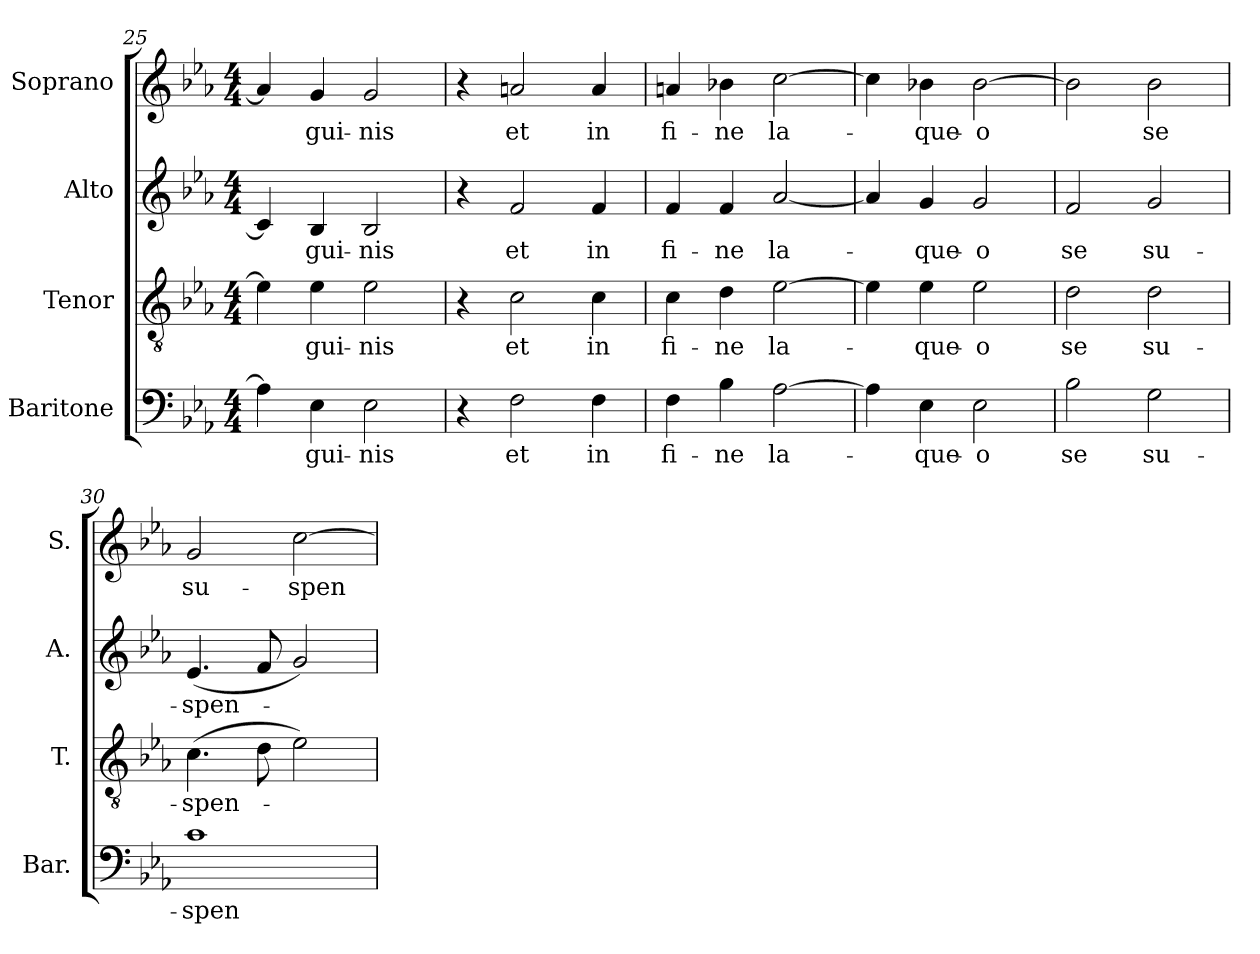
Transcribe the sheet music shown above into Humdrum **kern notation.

**kern	**text	**kern	**text	**kern	**text	**kern	**text
*part4	*part4	*part3	*part3	*part2	*part2	*part1	*part1
*staff4	*staff4	*staff3	*staff3	*staff2	*staff2	*staff1	*staff1
*I"Baritone	*	*I"Tenor	*	*I"Alto	*	*I"Soprano	*
*I'Bar.	*	*I'T.	*	*I'A.	*	*I'S.	*
*clefF4	*	*clefGv2	*	*clefG2	*	*clefG2	*
*	*	*ITrd7c12	*	*	*	*	*
*k[b-e-a-]	*	*k[b-e-a-]	*	*k[b-e-a-]	*	*k[b-e-a-]	*
*E-:	*	*E-:	*	*E-:	*	*E-:	*
*M4/4	*	*M4/4	*	*M4/4	*	*M4/4	*
=25	=25	=25	=25	=25	=25	=25	=25
4A-i\]	.	4E-i\]	.	4ci/]	.	4a-i/]	.
!	!LO:LY:b:color=#000000	!	!	!	!	!	!
!	!	!	!LO:LY:b:color=#000000	!	!	!	!
!	!	!	!	!	!LO:LY:b:color=#000000	!	!
!	!	!	!	!	!	!	!LO:LY:b:color=#000000
4E-i\	-gui-	4E-i\	-gui-	4B-i/	-gui-	4gi/	-gui-
!	!LO:LY:b:color=#000000	!	!	!	!	!	!
!	!	!	!LO:LY:b:color=#000000	!	!	!	!
!	!	!	!	!	!LO:LY:b:color=#000000	!	!
!	!	!	!	!	!	!	!LO:LY:b:color=#000000
2E-i\	-nis	2E-i\	-nis	2B-i/	-nis	2gi/	-nis
=26	=26	=26	=26	=26	=26	=26	=26
4r	.	4r	.	4r	.	4r	.
!	!LO:LY:b:color=#000000	!	!	!	!	!	!
!	!	!	!LO:LY:b:color=#000000	!	!	!	!
!	!	!	!	!	!LO:LY:b:color=#000000	!	!
!	!	!	!	!	!	!	!LO:LY:b:color=#000000
2Fi\	et	2Ci\	et	2fi/	et	2ani/	et
!	!LO:LY:b:color=#000000	!	!	!	!	!	!
!	!	!	!LO:LY:b:color=#000000	!	!	!	!
!	!	!	!	!	!LO:LY:b:color=#000000	!	!
!	!	!	!	!	!	!	!LO:LY:b:color=#000000
4Fi\	in	4Ci\	in	4fi/	in	4ai/	in
=27	=27	=27	=27	=27	=27	=27	=27
!	!LO:LY:b:color=#000000	!	!	!	!	!	!
!	!	!	!LO:LY:b:color=#000000	!	!	!	!
!	!	!	!	!	!LO:LY:b:color=#000000	!	!
!	!	!	!	!	!	!	!LO:LY:b:color=#000000
4Fi\	fi-	4Ci\	fi-	4fi/	fi-	4ani/	fi-
!	!LO:LY:b:color=#000000	!	!	!	!	!	!
!	!	!	!LO:LY:b:color=#000000	!	!	!	!
!	!	!	!	!	!LO:LY:b:color=#000000	!	!
!	!	!	!	!	!	!	!LO:LY:b:color=#000000
4B-i\	-ne	4Di\	-ne	4fi/	-ne	4b-Xi\	-ne
!	!LO:LY:b:color=#000000	!	!	!	!	!	!
!	!	!	!LO:LY:b:color=#000000	!	!	!	!
!	!	!	!	!	!LO:LY:b:color=#000000	!	!
!	!	!	!	!	!	!	!LO:LY:b:color=#000000
[2A-i\	la-	[2E-i\	la-	[2a-i/	la-	[2cci\	la-
!!LO:LB:g=z
=28	=28	=28	=28	=28	=28	=28	=28
4A-i\]	.	4E-i\]	.	4a-i/]	.	4cci\]	.
!	!LO:LY:b:color=#000000	!	!	!	!	!	!
!	!	!	!LO:LY:b:color=#000000	!	!	!	!
!	!	!	!	!	!LO:LY:b:color=#000000	!	!
!	!	!	!	!	!	!	!LO:LY:b:color=#000000
4E-i\	-que-	4E-i\	-que-	4gi/	-que-	4b-Xi\	-que-
!	!LO:LY:b:color=#000000	!	!	!	!	!	!
!	!	!	!LO:LY:b:color=#000000	!	!	!	!
!	!	!	!	!	!LO:LY:b:color=#000000	!	!
!	!	!	!	!	!	!	!LO:LY:b:color=#000000
2E-i\	-o	2E-i\	-o	2gi/	-o	[2b-i\	-o
=29	=29	=29	=29	=29	=29	=29	=29
!	!LO:LY:b:color=#000000	!	!	!	!	!	!
!	!	!	!LO:LY:b:color=#000000	!	!	!	!
!	!	!	!	!	!LO:LY:b:color=#000000	!	!
2B-i\	se	2Di\	se	2fi/	se	2b-i\]	.
!	!LO:LY:b:color=#000000	!	!	!	!	!	!
!	!	!	!LO:LY:b:color=#000000	!	!	!	!
!	!	!	!	!	!LO:LY:b:color=#000000	!	!
!	!	!	!	!	!	!	!LO:LY:b:color=#000000
2Gi\	su-	2Di\	su-	2gi/	su-	2b-i\	se
=30	=30	=30	=30	=30	=30	=30	=30
!	!LO:LY:b:color=#000000	!	!	!	!	!	!
!	!	!	!LO:LY:b:color=#000000	!	!	!	!
!	!	!	!	!	!LO:LY:b:color=#000000	!	!
!	!	!	!	!	!	!	!LO:LY:b:color=#000000
1ci	-spen-	(4.Ci\	-spen-	(4.e-i/	-spen-	2gi/	su-
.	.	8Di\	.	8fi/	.	.	.
!	!	!	!	!	!	!	!LO:LY:b:color=#000000
.	.	2E-i\)	.	2gi/)	.	[2cci\	-spen-
=	=	=	=	=	=	=	=
*-	*-	*-	*-	*-	*-	*-	*-
